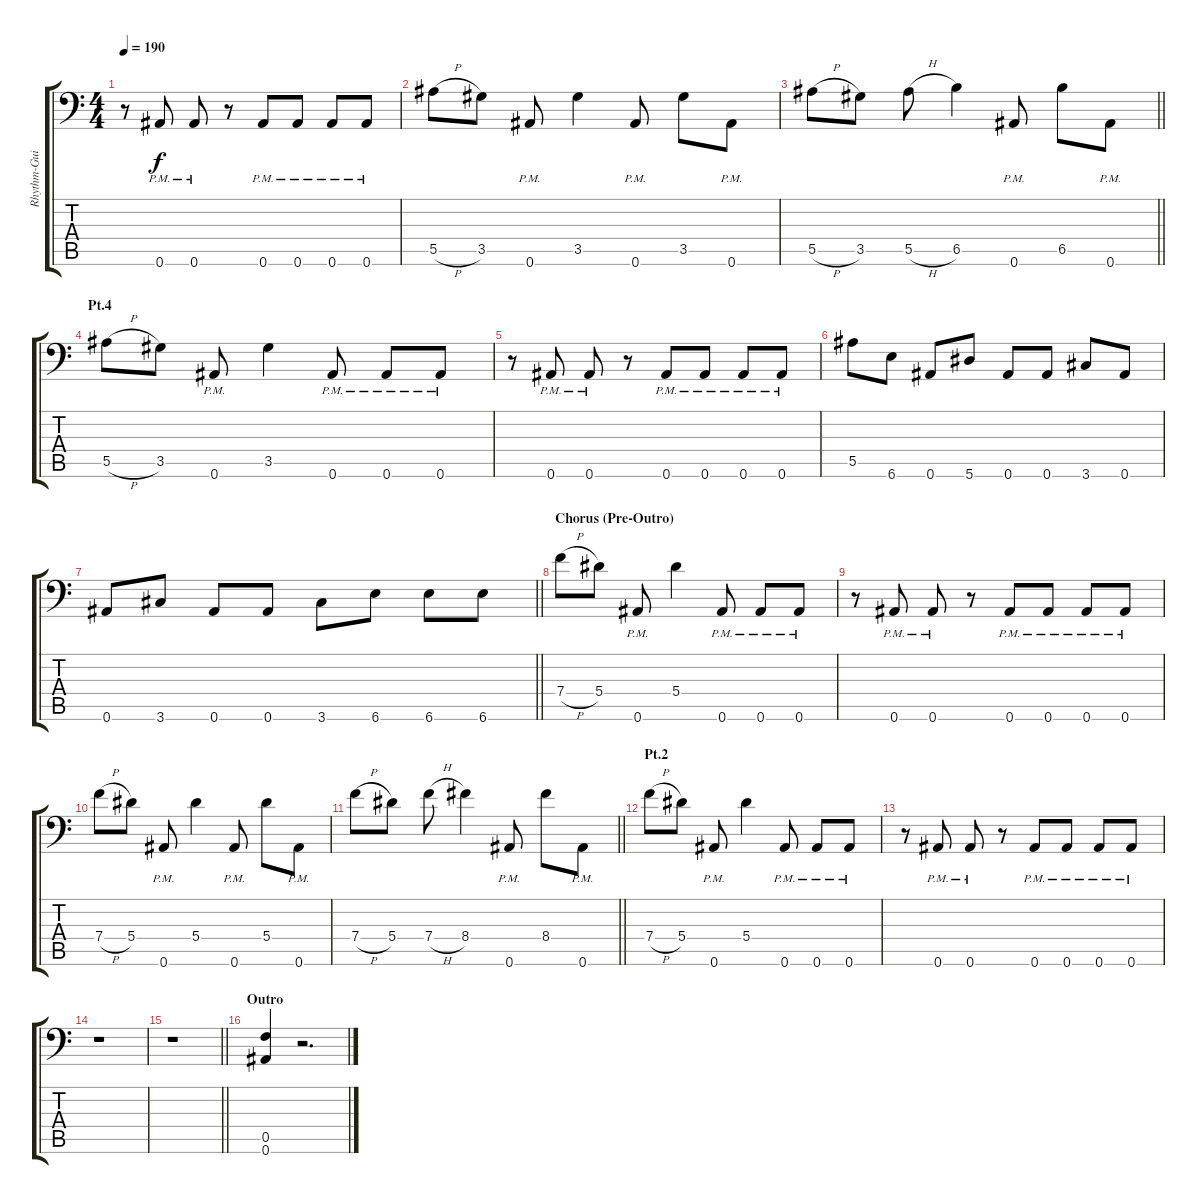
\track ("Rhythm-Guitar" "Rhythm-Gui") {instrument distortionguitar}
\staff {score tabs}
\tuning (C4 G3 Eb3 Bb2 F2 Bb1) {hide}
\ts (4 4)
\tempo 190
\clef f4
\ks c
r.8{dy f} 0.6{pm}.8 0.6{pm}.8 r.8 0.6{pm}.8 0.6{pm}.8 0.6{pm}.8 0.6{pm}.8 |
5.5{h}.8 3.5.8 0.6{pm}.8 3.5.4 0.6{pm}.8 3.5.8 0.6{pm}.8 |
\barLineRight lightlight
5.5{h}.8 3.5.8 5.5{h}.8 6.5.4 0.6{pm}.8 6.5.8 0.6{pm}.8 |
\section ("" "Pt.4")
5.5{h}.8 3.5.8 0.6{pm}.8 3.5.4 0.6{pm}.8 0.6{pm}.8 0.6{pm}.8 |
r.8 0.6{pm}.8 0.6{pm}.8 r.8 0.6{pm}.8 0.6{pm}.8 0.6{pm}.8 0.6{pm}.8 |
5.5.8 6.6.8 0.6.8 5.6.8 0.6.8 0.6.8 3.6.8 0.6.8 |
\barLineRight lightlight
0.6.8 3.6.8 0.6.8 0.6.8 3.6.8 6.6.8 6.6.8 6.6.8 |
\section ("" "Chorus (Pre-Outro)")
7.4{h}.8 5.4.8 0.6{pm}.8 5.4.4 0.6{pm}.8 0.6{pm}.8 0.6{pm}.8 |
r.8 0.6{pm}.8 0.6{pm}.8 r.8 0.6{pm}.8 0.6{pm}.8 0.6{pm}.8 0.6{pm}.8 |
7.4{h}.8 5.4.8 0.6{pm}.8 5.4.4 0.6{pm}.8 5.4.8 0.6{pm}.8 |
\barLineRight lightlight
7.4{h}.8 5.4.8 7.4{h}.8 8.4.4 0.6{pm}.8 8.4.8 0.6{pm}.8 |
\section ("" "Pt.2")
7.4{h}.8 5.4.8 0.6{pm}.8 5.4.4 0.6{pm}.8 0.6{pm}.8 0.6{pm}.8 |
r.8 0.6{pm}.8 0.6{pm}.8 r.8 0.6{pm}.8 0.6{pm}.8 0.6{pm}.8 0.6{pm}.8 |
r.1 |
\barLineRight lightlight
r.1 |
\section ("" "Outro")
(0.5 0.6).4 r.2{d}
